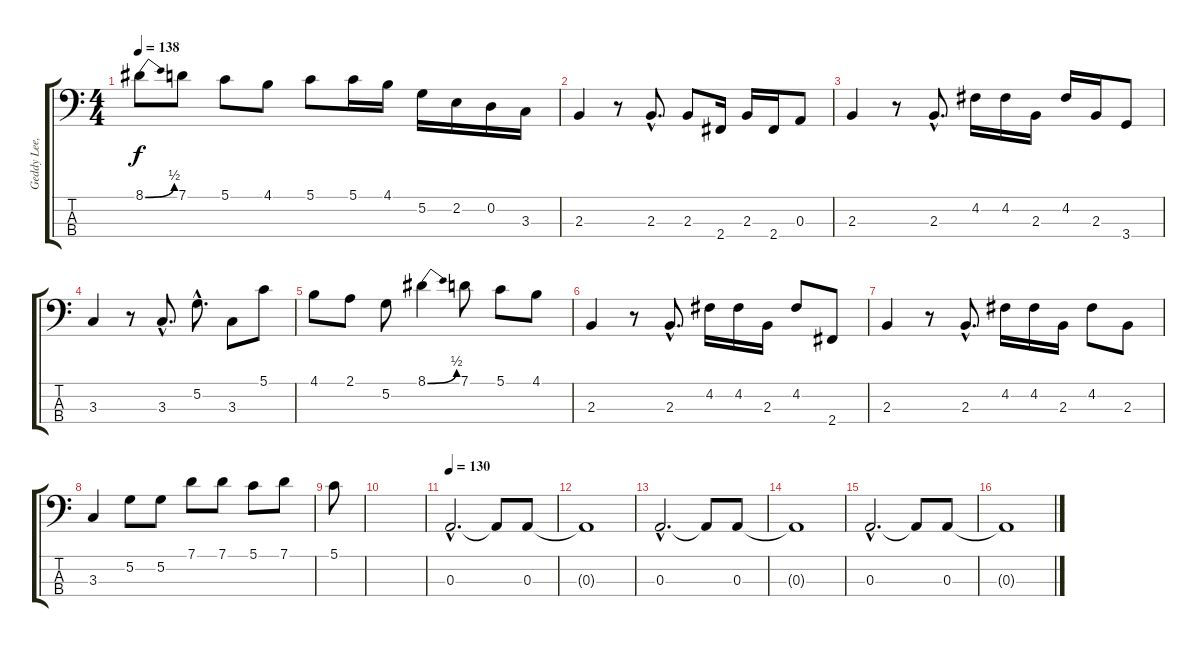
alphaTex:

\track ("Geddy Lee, Bajo" "Geddy Lee,") {instrument electricbassfinger}
\staff {score tabs}
\tuning (G2 D2 A1 E1) {hide}
\ts (4 4)
\tempo 138
\clef f4
\ks c
8.1{be (bend 0 0 60 2)}.8{dy f} 7.1.8 5.1.8 4.1.8 5.1.8 5.1.16 4.1.16 5.2.16 2.2.16 0.2.16 3.3.16 |
2.3.4 r.8 2.3{hac}.8{d} 2.3.8 2.4.16 2.3.16 2.4.16 0.3.8 |
2.3.4 r.8 2.3{hac}.8{d} 4.2.16 4.2.16 2.3.16 4.2.16 2.3.16 3.4.8 |
3.3.4 r.8 3.3{hac}.8{d} 5.2{hac}.8{d} 3.3.8 5.1.8 |
4.1.8 2.1.8 5.2.8 8.1{be (bend 0 0 60 2)}.4 7.1.8 5.1.8 4.1.8 |
2.3.4 r.8 2.3{hac}.8{d} 4.2.16 4.2.16 2.3.16 4.2.8 2.4.8 |
2.3.4 r.8 2.3{hac}.8{d} 4.2.16 4.2.16 2.3.16 4.2.8 2.3.8 |
3.3.4 5.2.8 5.2.8 7.1.8 7.1.8 5.1.8 7.1.8 |
5.1.8 |
|
\tempo 130
0.3{hac}.2{d} 0.3{t}.8 0.3.8 |
0.3{t}.1 |
0.3{hac}.2{d} 0.3{t}.8 0.3.8 |
0.3{t}.1 |
0.3{hac}.2{d} 0.3{t}.8 0.3.8 |
0.3{t}.1
